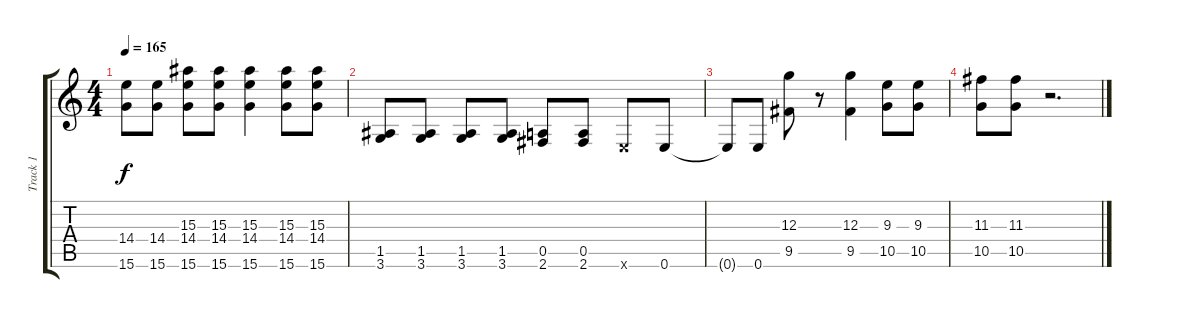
\track ("Track 1" "Track 1") {instrument distortionguitar}
\staff {score tabs}
\tuning (E4 B3 G3 D3 A2 E2) {hide}
\ts (4 4)
\tempo 165
\clef g2
\ks c
(14.4{t} 15.6{t}).8{dy f} (14.4 15.6).8 (15.3 14.4 15.6).8 (15.3 14.4 15.6).8 (15.3 14.4 15.6).4 (15.3 14.4 15.6).8 (15.3 14.4 15.6).8 |
(1.5 3.6).8 (1.5 3.6).8 (1.5 3.6).8 (1.5 3.6).8 (0.5 2.6).8 (0.5 2.6).8 0.6{x}.8 0.6.8 |
0.6{t}.8 0.6.8 (12.3 9.5).8 r.8 (12.3 9.5).4 (9.3 10.5).8 (9.3 10.5).8 |
(11.3 10.5).8 (11.3 10.5).8 r.2{d}
